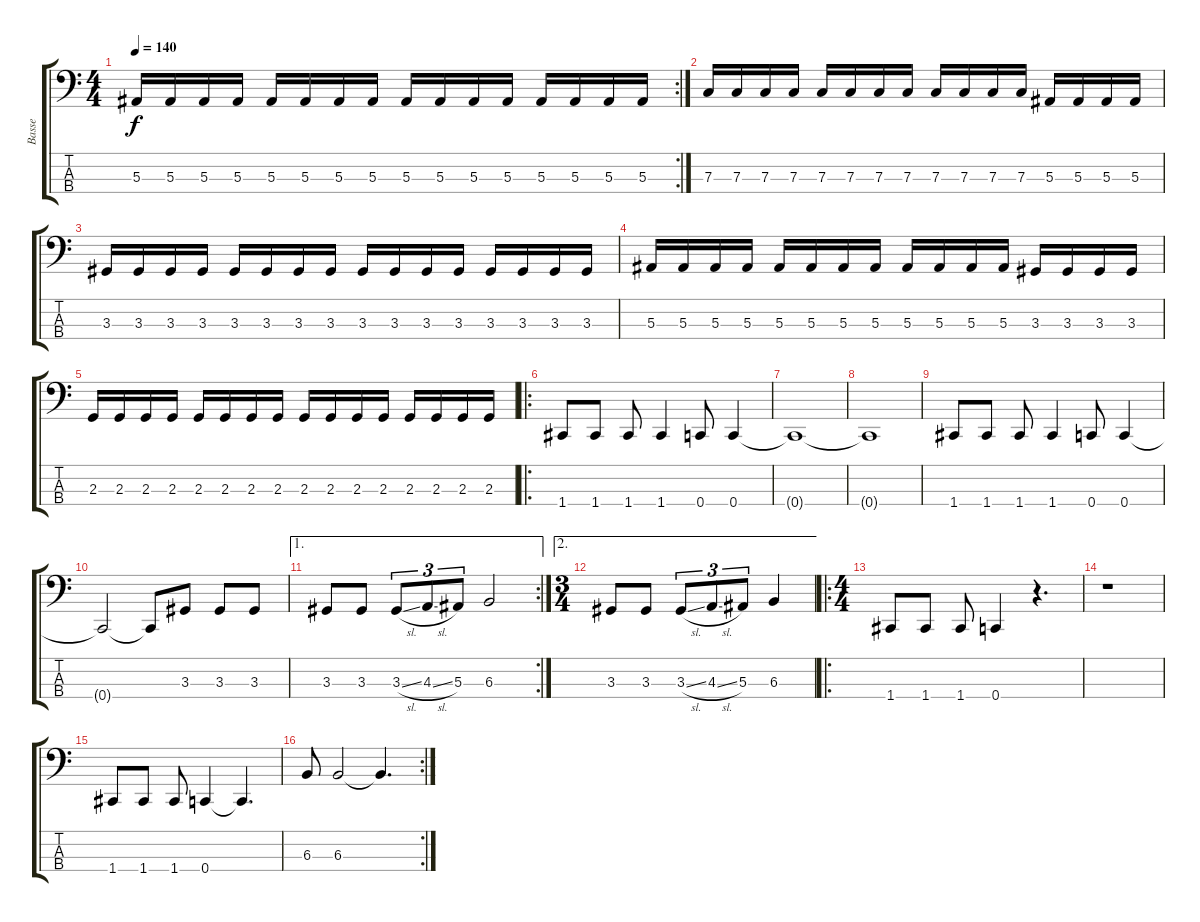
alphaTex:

\track ("Basse" "Basse") {instrument electricbassfinger}
\staff {score tabs}
\tuning (Eb2 Bb1 F1 C1) {hide}
\rc 2
\ts (4 4)
\tempo 140
\clef f4
\ks c
5.3.16{dy f} 5.3.16 5.3.16 5.3.16 5.3.16 5.3.16 5.3.16 5.3.16 5.3.16 5.3.16 5.3.16 5.3.16 5.3.16 5.3.16 5.3.16 5.3.16 |
7.3.16 7.3.16 7.3.16 7.3.16 7.3.16 7.3.16 7.3.16 7.3.16 7.3.16 7.3.16 7.3.16 7.3.16 5.3.16 5.3.16 5.3.16 5.3.16 |
3.3.16 3.3.16 3.3.16 3.3.16 3.3.16 3.3.16 3.3.16 3.3.16 3.3.16 3.3.16 3.3.16 3.3.16 3.3.16 3.3.16 3.3.16 3.3.16 |
5.3.16 5.3.16 5.3.16 5.3.16 5.3.16 5.3.16 5.3.16 5.3.16 5.3.16 5.3.16 5.3.16 5.3.16 3.3.16 3.3.16 3.3.16 3.3.16 |
2.3.16 2.3.16 2.3.16 2.3.16 2.3.16 2.3.16 2.3.16 2.3.16 2.3.16 2.3.16 2.3.16 2.3.16 2.3.16 2.3.16 2.3.16 2.3.16 |
\ro
1.4.8 1.4.8 1.4.8 1.4.4 0.4.8 0.4.4 |
0.4{t}.1 |
0.4{t}.1 |
1.4.8 1.4.8 1.4.8 1.4.4 0.4.8 0.4.4 |
0.4{t}.2 0.4{t}.8 3.3.8 3.3.8 3.3.8 |
\ae 1
\rc 2
3.3.8 3.3.8 3.3{sl}.8{tu (3 2)} 4.3{sl}.8{tu (3 2)} 5.3.8{tu (3 2)} 6.3.2 |
\ae 2
\ts (3 4)
3.3.8 3.3.8 3.3{sl}.8{tu (3 2)} 4.3{sl}.8{tu (3 2)} 5.3.8{tu (3 2)} 6.3.4 |
\ro
\ts (4 4)
1.4.8 1.4.8 1.4.8 0.4.4 r.4{d} |
r.1 |
1.4.8 1.4.8 1.4.8 0.4.4 0.4{t}.4{d} |
\rc 2
6.3.8 6.3.2 6.3{t}.4{d}
